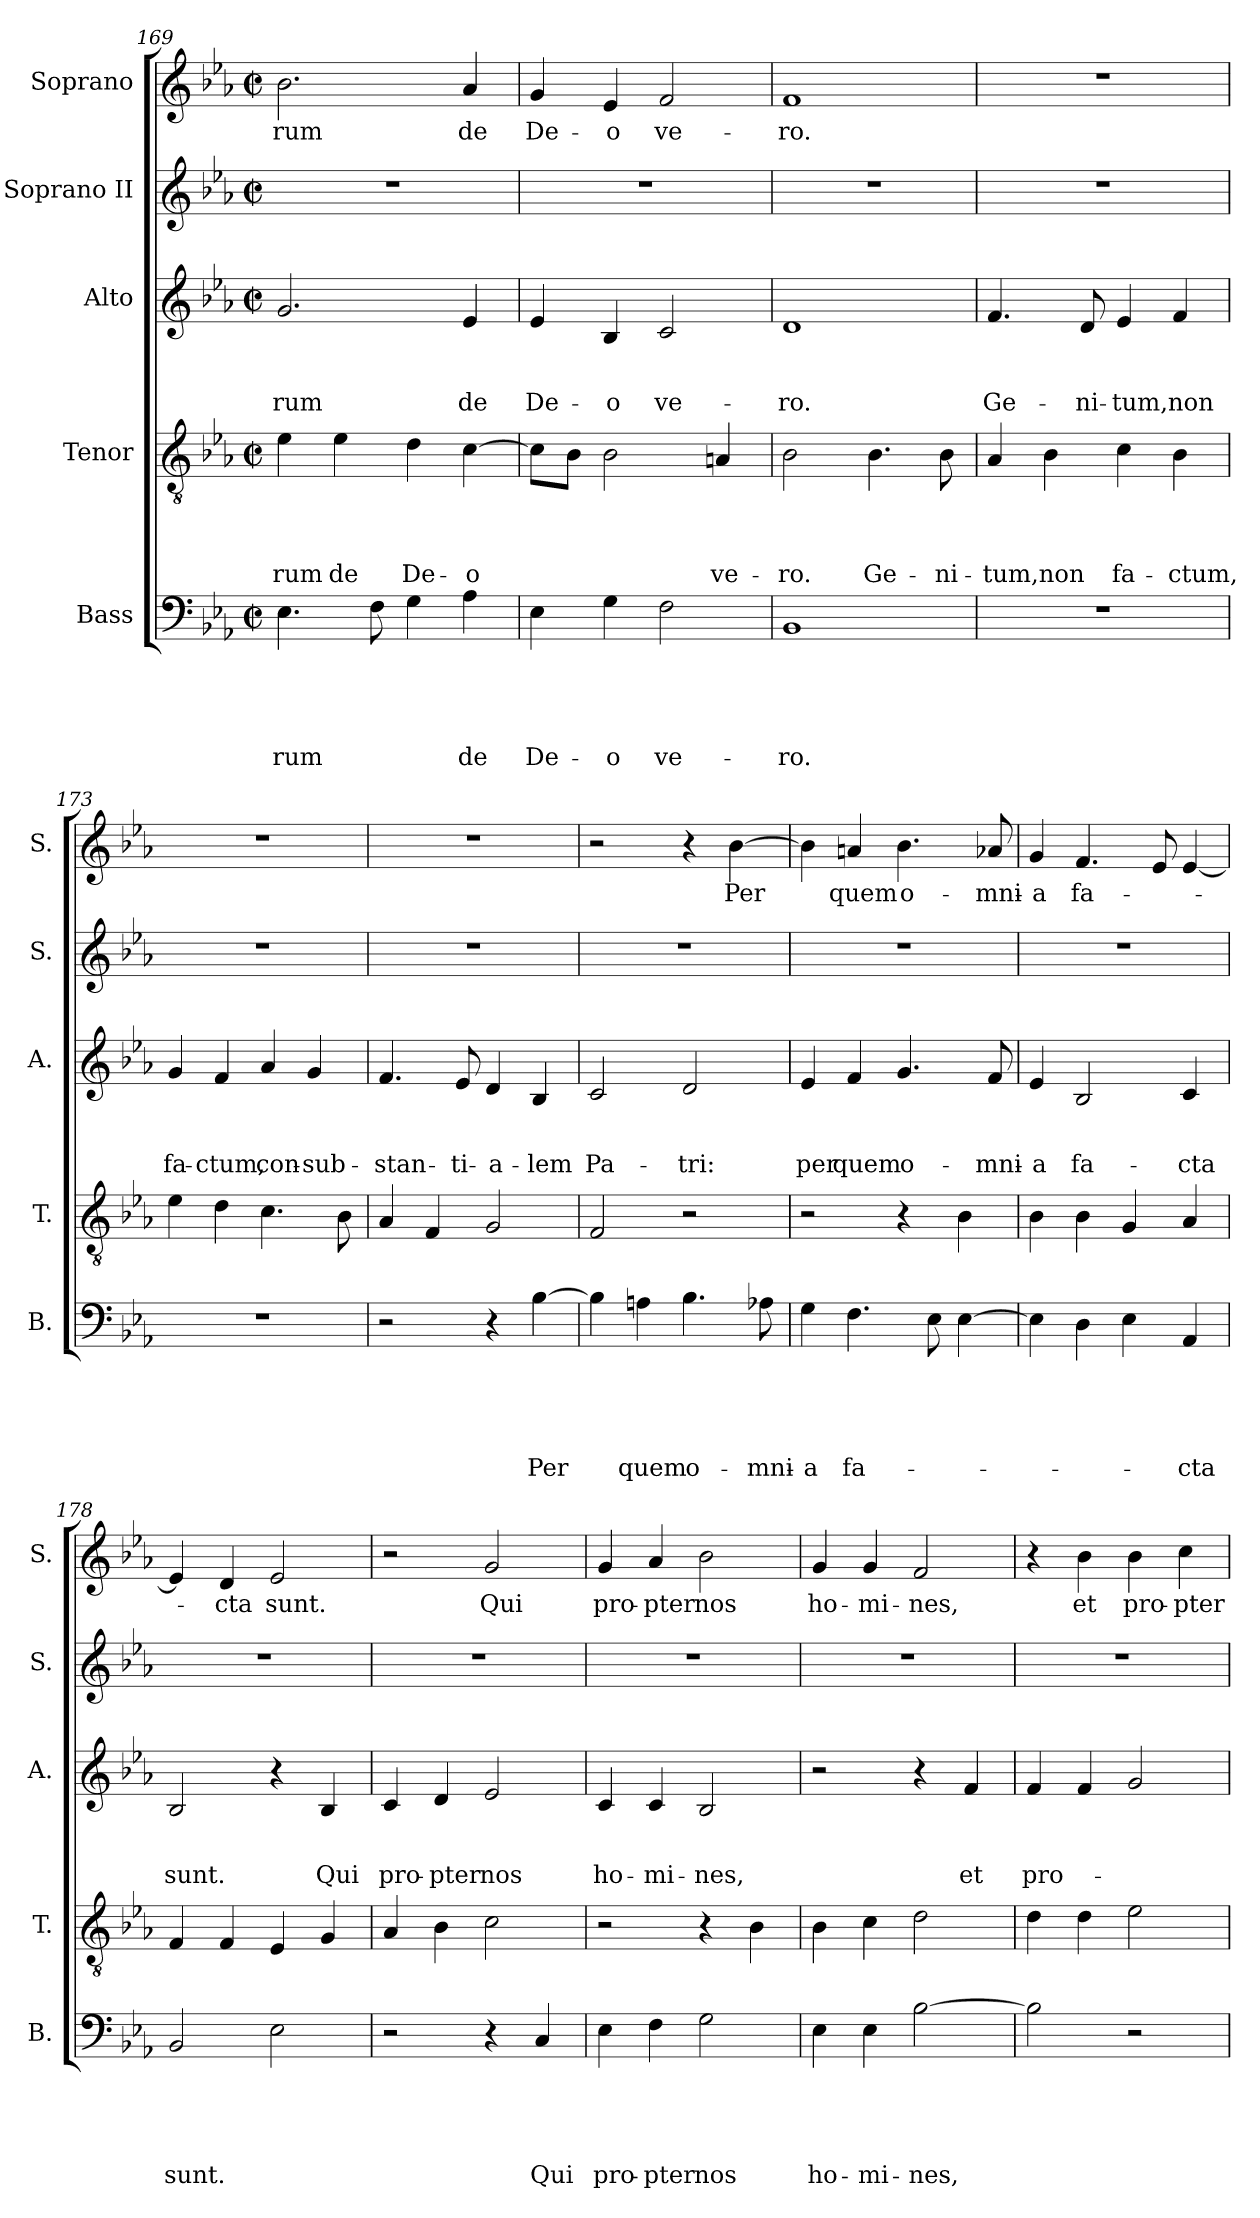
**kern	**text	**text	**text	**text	**text	**kern	**text	**text	**text	**text	**kern	**text	**text	**text	**kern	**kern	**text
*part5	*part5	*part5	*part5	*part5	*part5	*part4	*part4	*part4	*part4	*part4	*part3	*part3	*part3	*part3	*part2	*part1	*part1
*staff5	*staff5	*staff5	*staff5	*staff5	*staff5	*staff4	*staff4	*staff4	*staff4	*staff4	*staff3	*staff3	*staff3	*staff3	*staff2	*staff1	*staff1
*I"Bass	*	*	*	*	*	*I"Tenor	*	*	*	*	*I"Alto	*	*	*	*I"Soprano II	*I"Soprano	*
*I'B.	*	*	*	*	*	*I'T.	*	*	*	*	*I'A.	*	*	*	*I'S.	*I'S.	*
*clefF4	*	*	*	*	*	*clefGv2	*	*	*	*	*clefG2	*	*	*	*clefG2	*clefG2	*
*k[b-e-a-]	*	*	*	*	*	*k[b-e-a-]	*	*	*	*	*k[b-e-a-]	*	*	*	*k[b-e-a-]	*k[b-e-a-]	*
*E-:	*	*	*	*	*	*E-:	*	*	*	*	*E-:	*	*	*	*E-:	*E-:	*
*M2/2	*	*	*	*	*	*M2/2	*	*	*	*	*M2/2	*	*	*	*M2/2	*M2/2	*
*met(c|)	*	*	*	*	*	*met(c|)	*	*	*	*	*met(c|)	*	*	*	*met(c|)	*met(c|)	*
=169	=169	=169	=169	=169	=169	=169	=169	=169	=169	=169	=169	=169	=169	=169	=169	=169	=169
!	!	!	!	!	!LO:LY:b	!	!	!	!	!LO:LY:b	!	!	!	!LO:LY:b	!	!	!LO:LY:b
4.E-\	.	.	.	.	-rum	4e-\	.	.	.	-rum	2.g/	.	.	-rum	1r	2.b-\	-rum
!	!	!	!	!	!	!	!	!	!	!LO:LY:b	!	!	!	!	!	!	!
.	.	.	.	.	.	4e-\	.	.	.	de	.	.	.	.	.	.	.
8F\	.	.	.	.	.	.	.	.	.	.	.	.	.	.	.	.	.
!	!	!	!	!	!	!	!	!	!	!LO:LY:b	!	!	!	!	!	!	!
4G\	.	.	.	.	.	4d\	.	.	.	De-	.	.	.	.	.	.	.
!	!	!	!	!	!LO:LY:b	!	!	!	!	!LO:LY:b	!	!	!	!LO:LY:b	!	!	!LO:LY:b
4A-\	.	.	.	.	de	[>4c\	.	.	.	-o	4e-/	.	.	de	.	4a-/	de
=170	=170	=170	=170	=170	=170	=170	=170	=170	=170	=170	=170	=170	=170	=170	=170	=170	=170
!	!	!	!	!	!LO:LY:b	!	!	!	!	!	!	!	!	!LO:LY:b	!	!	!LO:LY:b
4E-\	.	.	.	.	De-	8c\L]	.	.	.	.	4e-/	.	.	De-	1r	4g/	De-
.	.	.	.	.	.	8B-\J	.	.	.	.	.	.	.	.	.	.	.
!	!	!	!	!	!LO:LY:b	!	!	!	!	!	!	!	!	!LO:LY:b	!	!	!LO:LY:b
4G\	.	.	.	.	-o	2B-\	.	.	.	.	4B-/	.	.	-o	.	4e-/	-o
!	!	!	!	!	!LO:LY:b	!	!	!	!	!	!	!	!	!LO:LY:b	!	!	!LO:LY:b
2F\	.	.	.	.	ve-	.	.	.	.	.	2c/	.	.	ve-	.	2f/	ve-
!	!	!	!	!	!	!	!	!	!	!LO:LY:b	!	!	!	!	!	!	!
.	.	.	.	.	.	4An/	.	.	.	ve-	.	.	.	.	.	.	.
=171	=171	=171	=171	=171	=171	=171	=171	=171	=171	=171	=171	=171	=171	=171	=171	=171	=171
!	!	!	!	!	!LO:LY:b	!	!	!	!	!LO:LY:b	!	!	!	!LO:LY:b	!	!	!LO:LY:b
1BB-	.	.	.	.	-ro.	2B-\	.	.	.	-ro.	1d	.	.	-ro.	1r	1f	-ro.
!	!	!	!	!	!	!	!	!	!	!LO:LY:b	!	!	!	!	!	!	!
.	.	.	.	.	.	4.B-\	.	.	.	Ge-	.	.	.	.	.	.	.
!	!	!	!	!	!	!	!	!	!	!LO:LY:b	!	!	!	!	!	!	!
.	.	.	.	.	.	8B-\	.	.	.	-ni-	.	.	.	.	.	.	.
!!LO:LB:g=z
=172	=172	=172	=172	=172	=172	=172	=172	=172	=172	=172	=172	=172	=172	=172	=172	=172	=172
!	!	!	!	!	!	!	!	!	!	!LO:LY:b	!	!	!	!LO:LY:b	!	!	!
1r	.	.	.	.	.	4A-/	.	.	.	-tum,	4.f/	.	.	Ge-	1r	1r	.
!	!	!	!	!	!	!	!	!	!	!LO:LY:b	!	!	!	!	!	!	!
.	.	.	.	.	.	4B-\	.	.	.	non	.	.	.	.	.	.	.
!	!	!	!	!	!	!	!	!	!	!	!	!	!	!LO:LY:b	!	!	!
.	.	.	.	.	.	.	.	.	.	.	8d/	.	.	-ni-	.	.	.
!	!	!	!	!	!	!	!	!	!	!LO:LY:b	!	!	!	!LO:LY:b	!	!	!
.	.	.	.	.	.	4c\	.	.	.	fa-	4e-/	.	.	-tum,	.	.	.
!	!	!	!	!	!	!	!	!	!	!LO:LY:b	!	!	!	!LO:LY:b	!	!	!
.	.	.	.	.	.	4B-\	.	.	.	-ctum,	4f/	.	.	non	.	.	.
=173	=173	=173	=173	=173	=173	=173	=173	=173	=173	=173	=173	=173	=173	=173	=173	=173	=173
!	!	!	!	!	!	!	!	!	!	!	!	!	!	!LO:LY:b	!	!	!
1r	.	.	.	.	.	4e-\	.	.	.	.	4g/	.	.	fa-	1r	1r	.
!	!	!	!	!	!	!	!	!	!	!	!	!	!	!LO:LY:b	!	!	!
.	.	.	.	.	.	4d\	.	.	.	.	4f/	.	.	-ctum,	.	.	.
!	!	!	!	!	!	!	!	!	!	!	!	!	!	!LO:LY:b	!	!	!
.	.	.	.	.	.	4.c\	.	.	.	.	4a-/	.	.	con-	.	.	.
!	!	!	!	!	!	!	!	!	!	!	!	!	!	!LO:LY:b	!	!	!
.	.	.	.	.	.	.	.	.	.	.	4g/	.	.	-sub-	.	.	.
.	.	.	.	.	.	8B-\	.	.	.	.	.	.	.	.	.	.	.
=174	=174	=174	=174	=174	=174	=174	=174	=174	=174	=174	=174	=174	=174	=174	=174	=174	=174
!	!	!	!	!	!	!	!	!	!	!	!	!	!	!LO:LY:b	!	!	!
2r	.	.	.	.	.	4A-/	.	.	.	.	4.f/	.	.	-stan-	1r	1r	.
.	.	.	.	.	.	4F/	.	.	.	.	.	.	.	.	.	.	.
!	!	!	!	!	!	!	!	!	!	!	!	!	!	!LO:LY:b	!	!	!
.	.	.	.	.	.	.	.	.	.	.	8e-/	.	.	-ti-	.	.	.
!	!	!	!	!	!	!	!	!	!	!	!	!	!	!LO:LY:b	!	!	!
4r	.	.	.	.	.	2G/	.	.	.	.	4d/	.	.	-a-	.	.	.
!	!	!	!	!	!LO:LY:b	!	!	!	!	!	!	!	!	!LO:LY:b	!	!	!
[>4B-\	.	.	.	.	Per	.	.	.	.	.	4B-/	.	.	-lem	.	.	.
=175	=175	=175	=175	=175	=175	=175	=175	=175	=175	=175	=175	=175	=175	=175	=175	=175	=175
!	!	!	!	!	!	!	!	!	!	!	!	!	!	!LO:LY:b	!	!	!
4B-\]	.	.	.	.	.	2F/	.	.	.	.	2c/	.	.	Pa-	1r	2r	.
!	!	!	!	!	!LO:LY:b	!	!	!	!	!	!	!	!	!	!	!	!
4An\	.	.	.	.	quem	.	.	.	.	.	.	.	.	.	.	.	.
!	!	!	!	!	!LO:LY:b	!	!	!	!	!	!	!	!	!LO:LY:b	!	!	!
4.B-\	.	.	.	.	o-	2r	.	.	.	.	2d/	.	.	-tri:	.	4r	.
!	!	!	!	!	!	!	!	!	!	!	!	!	!	!	!	!	!LO:LY:b
.	.	.	.	.	.	.	.	.	.	.	.	.	.	.	.	[<4b-\	Per
!	!	!	!	!	!LO:LY:b	!	!	!	!	!	!	!	!	!	!	!	!
8A-X\	.	.	.	.	-mni-	.	.	.	.	.	.	.	.	.	.	.	.
!!LO:LB:g=z
=176	=176	=176	=176	=176	=176	=176	=176	=176	=176	=176	=176	=176	=176	=176	=176	=176	=176
!	!	!	!	!	!LO:LY:b	!	!	!	!	!	!	!	!	!LO:LY:b	!	!	!
4G\	.	.	.	.	-a	2r	.	.	.	.	4e-/	.	.	per	1r	4b-\]	.
!	!	!	!	!	!LO:LY:b	!	!	!	!	!	!	!	!	!LO:LY:b	!	!	!LO:LY:b
4.F\	.	.	.	.	fa-	.	.	.	.	.	4f/	.	.	quem	.	4an/	quem
!	!	!	!	!	!	!	!	!	!	!	!	!	!	!LO:LY:b	!	!	!LO:LY:b
.	.	.	.	.	.	4r	.	.	.	.	4.g/	.	.	o-	.	4.b-\	o-
8E-\	.	.	.	.	.	.	.	.	.	.	.	.	.	.	.	.	.
[>4E-\	.	.	.	.	.	4B-\	.	.	.	.	.	.	.	.	.	.	.
!	!	!	!	!	!	!	!	!	!	!	!	!	!	!LO:LY:b	!	!	!LO:LY:b
.	.	.	.	.	.	.	.	.	.	.	8f/	.	.	-mni-	.	8a-X/	-mni-
=177	=177	=177	=177	=177	=177	=177	=177	=177	=177	=177	=177	=177	=177	=177	=177	=177	=177
!	!	!	!	!	!	!	!	!	!	!	!	!	!	!LO:LY:b	!	!	!LO:LY:b
4E-\]	.	.	.	.	.	4B-\	.	.	.	.	4e-/	.	.	-a	1r	4g/	-a
!	!	!	!	!	!	!	!	!	!	!	!	!	!	!LO:LY:b	!	!	!LO:LY:b
4D\	.	.	.	.	.	4B-\	.	.	.	.	2B-/	.	.	fa-	.	4.f/	fa-
4E-\	.	.	.	.	.	4G/	.	.	.	.	.	.	.	.	.	.	.
.	.	.	.	.	.	.	.	.	.	.	.	.	.	.	.	8e-/	.
!	!	!	!	!	!LO:LY:b	!	!	!	!	!	!	!	!	!LO:LY:b	!	!	!
4AA-/	.	.	.	.	-cta	4A-/	.	.	.	.	4c/	.	.	-cta	.	[<4e-/	.
=178	=178	=178	=178	=178	=178	=178	=178	=178	=178	=178	=178	=178	=178	=178	=178	=178	=178
!	!	!	!	!	!LO:LY:b	!	!	!	!	!	!	!	!	!LO:LY:b	!	!	!
2BB-/	.	.	.	.	sunt.	4F/	.	.	.	.	2B-/	.	.	sunt.	1r	4e-/]	.
!	!	!	!	!	!	!	!	!	!	!	!	!	!	!	!	!	!LO:LY:b
.	.	.	.	.	.	4F/	.	.	.	.	.	.	.	.	.	4d/	-cta
!	!	!	!	!	!	!	!	!	!	!	!	!	!	!	!	!	!LO:LY:b
2E-\	.	.	.	.	.	4E-/	.	.	.	.	4r	.	.	.	.	2e-/	sunt.
!	!	!	!	!	!	!	!	!	!	!	!	!	!	!LO:LY:b	!	!	!
.	.	.	.	.	.	4G/	.	.	.	.	4B-/	.	.	Qui	.	.	.
=179	=179	=179	=179	=179	=179	=179	=179	=179	=179	=179	=179	=179	=179	=179	=179	=179	=179
!	!	!	!	!	!	!	!	!	!	!	!	!	!	!LO:LY:b	!	!	!
2r	.	.	.	.	.	4A-/	.	.	.	.	4c/	.	.	pro-	1r	2r	.
!	!	!	!	!	!	!	!	!	!	!	!	!	!	!LO:LY:b	!	!	!
.	.	.	.	.	.	4B-\	.	.	.	.	4d/	.	.	-pter	.	.	.
!	!	!	!	!	!	!	!	!	!	!	!	!	!	!LO:LY:b	!	!	!LO:LY:b
4r	.	.	.	.	.	2c\	.	.	.	.	2e-/	.	.	nos	.	2g/	Qui
!	!	!	!	!	!LO:LY:b	!	!	!	!	!	!	!	!	!	!	!	!
4C/	.	.	.	.	Qui	.	.	.	.	.	.	.	.	.	.	.	.
!!LO:PB:g=z
=180	=180	=180	=180	=180	=180	=180	=180	=180	=180	=180	=180	=180	=180	=180	=180	=180	=180
!	!	!	!	!	!LO:LY:b	!	!	!	!	!	!	!	!	!LO:LY:b	!	!	!LO:LY:b
4E-\	.	.	.	.	pro-	2r	.	.	.	.	4c/	.	.	ho-	1r	4g/	pro-
!	!	!	!	!	!LO:LY:b	!	!	!	!	!	!	!	!	!LO:LY:b	!	!	!LO:LY:b
4F\	.	.	.	.	-pter	.	.	.	.	.	4c/	.	.	-mi-	.	4a-/	-pter
!	!	!	!	!	!LO:LY:b	!	!	!	!	!	!	!	!	!LO:LY:b	!	!	!LO:LY:b
2G\	.	.	.	.	nos	4r	.	.	.	.	2B-/	.	.	-nes,	.	2b-\	nos
.	.	.	.	.	.	4B-\	.	.	.	.	.	.	.	.	.	.	.
=181	=181	=181	=181	=181	=181	=181	=181	=181	=181	=181	=181	=181	=181	=181	=181	=181	=181
!	!	!	!	!	!LO:LY:b	!	!	!	!	!	!	!	!	!	!	!	!LO:LY:b
4E-\	.	.	.	.	ho-	4B-\	.	.	.	.	2r	.	.	.	1r	4g/	ho-
!	!	!	!	!	!LO:LY:b	!	!	!	!	!	!	!	!	!	!	!	!LO:LY:b
4E-\	.	.	.	.	-mi-	4c\	.	.	.	.	.	.	.	.	.	4g/	-mi-
!	!	!	!	!	!LO:LY:b	!	!	!	!	!	!	!	!	!	!	!	!LO:LY:b
[>2B-\	.	.	.	.	-nes,	2d\	.	.	.	.	4r	.	.	.	.	2f/	-nes,
!	!	!	!	!	!	!	!	!	!	!	!	!	!	!LO:LY:b	!	!	!
.	.	.	.	.	.	.	.	.	.	.	4f/	.	.	et	.	.	.
=182	=182	=182	=182	=182	=182	=182	=182	=182	=182	=182	=182	=182	=182	=182	=182	=182	=182
!	!	!	!	!	!	!	!	!	!	!	!	!	!	!LO:LY:b	!	!	!
2B-\]	.	.	.	.	.	4d\	.	.	.	.	4f/	.	.	pro-	1r	4r	.
!	!	!	!	!	!	!	!	!	!	!	!	!	!	!	!	!	!LO:LY:b
.	.	.	.	.	.	4d\	.	.	.	.	4f/	.	.	.	.	4b-\	et
!	!	!	!	!	!	!	!	!	!	!	!	!	!	!	!	!	!LO:LY:b
2r	.	.	.	.	.	2e-\	.	.	.	.	2g/	.	.	.	.	4b-\	pro-
!	!	!	!	!	!	!	!	!	!	!	!	!	!	!	!	!	!LO:LY:b
.	.	.	.	.	.	.	.	.	.	.	.	.	.	.	.	4cc\	-pter
=	=	=	=	=	=	=	=	=	=	=	=	=	=	=	=	=	=
*-	*-	*-	*-	*-	*-	*-	*-	*-	*-	*-	*-	*-	*-	*-	*-	*-	*-
